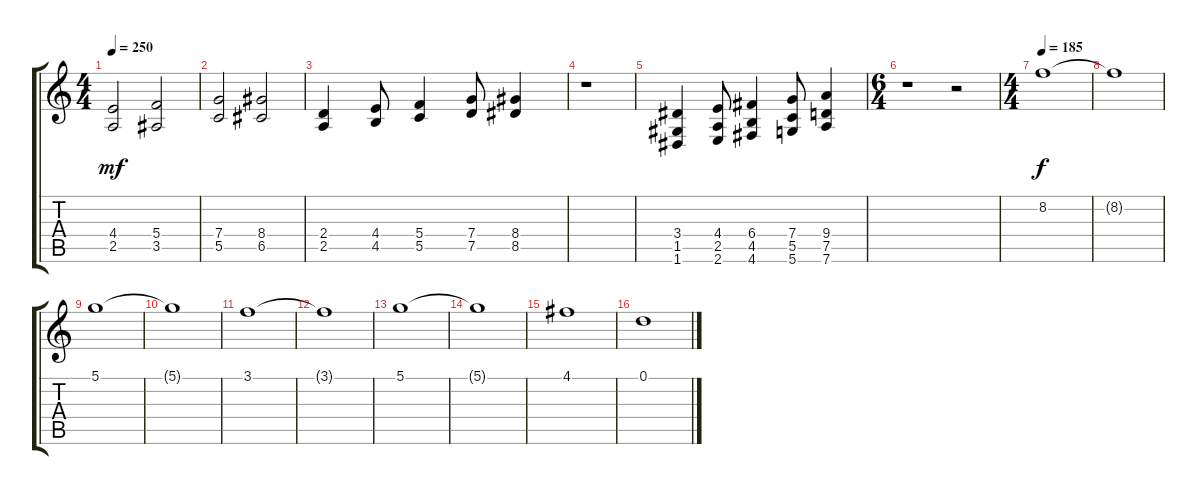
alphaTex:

\track "" {instrument overdrivenguitar}
\staff {score tabs}
\tuning (D4 A3 F3 C3 G2 D2) {hide}
\ts (4 4)
\tempo 250
\clef g2
\ks c
(4.4 2.5).2{dy mf} (5.4 3.5).2 |
(7.4 5.5).2 (8.4 6.5).2 |
(2.4 2.5).4{volume 9} (4.4 4.5).8 (5.4 5.5).4 (7.4 7.5).8 (8.4 8.5).4 |
r.1 |
(3.4 1.5 1.6).4 (4.4 2.5 2.6).8 (6.4 4.5 4.6).4 (7.4 5.5 5.6).8 (9.4 7.5 7.6).4 |
\ts (6 4)
r.1 r.2 |
\ts (4 4)
\tempo 185
8.2.1{dy f volume 10 balance 3 instrument churchorgan} |
8.2{t}.1 |
5.1.1 |
5.1{t}.1 |
3.1.1 |
3.1{t}.1 |
5.1.1 |
5.1{t}.1 |
4.1.1 |
0.1.1
